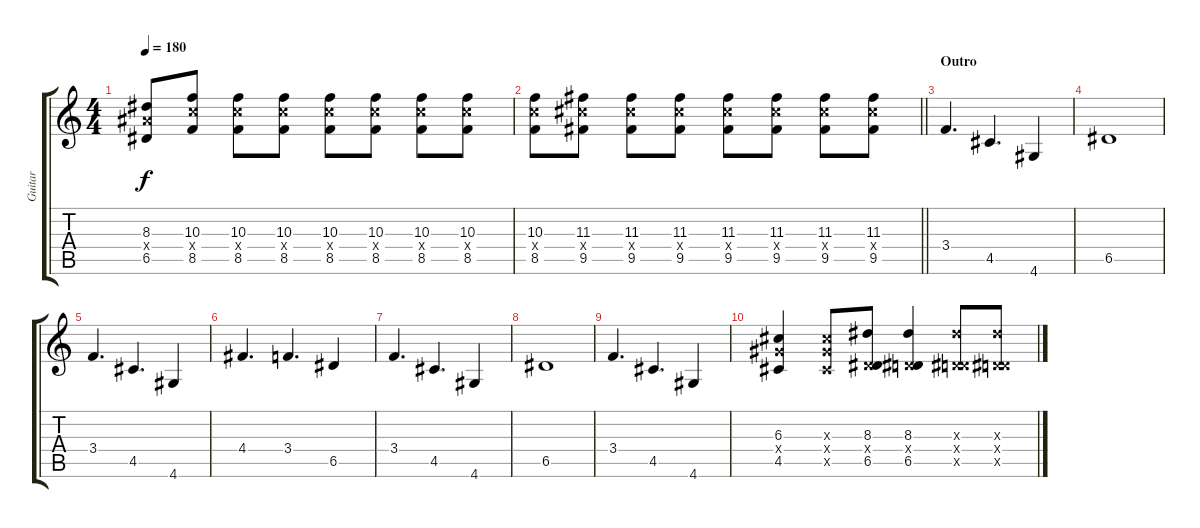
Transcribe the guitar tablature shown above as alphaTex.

\track ("Guitar" "Guitar") {instrument distortionguitar}
\staff {score tabs}
\tuning (E4 B3 G3 D3 A2 E2) {hide}
\ts (4 4)
\tempo 180
\clef g2
\ks c
(8.3 8.4{x} 6.5).8{dy f} (10.3 10.4{x} 8.5).8 (10.3 10.4{x} 8.5).8 (10.3 10.4{x} 8.5).8 (10.3 10.4{x} 8.5).8 (10.3 10.4{x} 8.5).8 (10.3 10.4{x} 8.5).8 (10.3 10.4{x} 8.5).8 |
\barLineRight lightlight
(10.3 10.4{x} 8.5).8 (11.3 11.4{x} 9.5).8 (11.3 11.4{x} 9.5).8 (11.3 11.4{x} 9.5).8 (11.3 11.4{x} 9.5).8 (11.3 11.4{x} 9.5).8 (11.3 11.4{x} 9.5).8 (11.3 11.4{x} 9.5).8 |
\section ("" "Outro")
3.4.4{d volume 14} 4.5.4{d} 4.6.4 |
6.5.1 |
3.4.4{d} 4.5.4{d} 4.6.4 |
4.4.4{d} 3.4.4{d} 6.5.4 |
3.4.4{d} 4.5.4{d} 4.6.4 |
6.5.1 |
3.4.4{d} 4.5.4{d} 4.6.4 |
(6.3 6.4{x} 4.5).4{volume 9 balance 6} (6.3{x} 6.4{x} 4.5{x}).8 (8.3 0.4{x} 6.5).8 (8.3 0.4{x} 6.5).4 (8.3{x} 0.4{x} 6.5{x}).8 (8.3{x} 0.4{x} 6.5{x}).8
